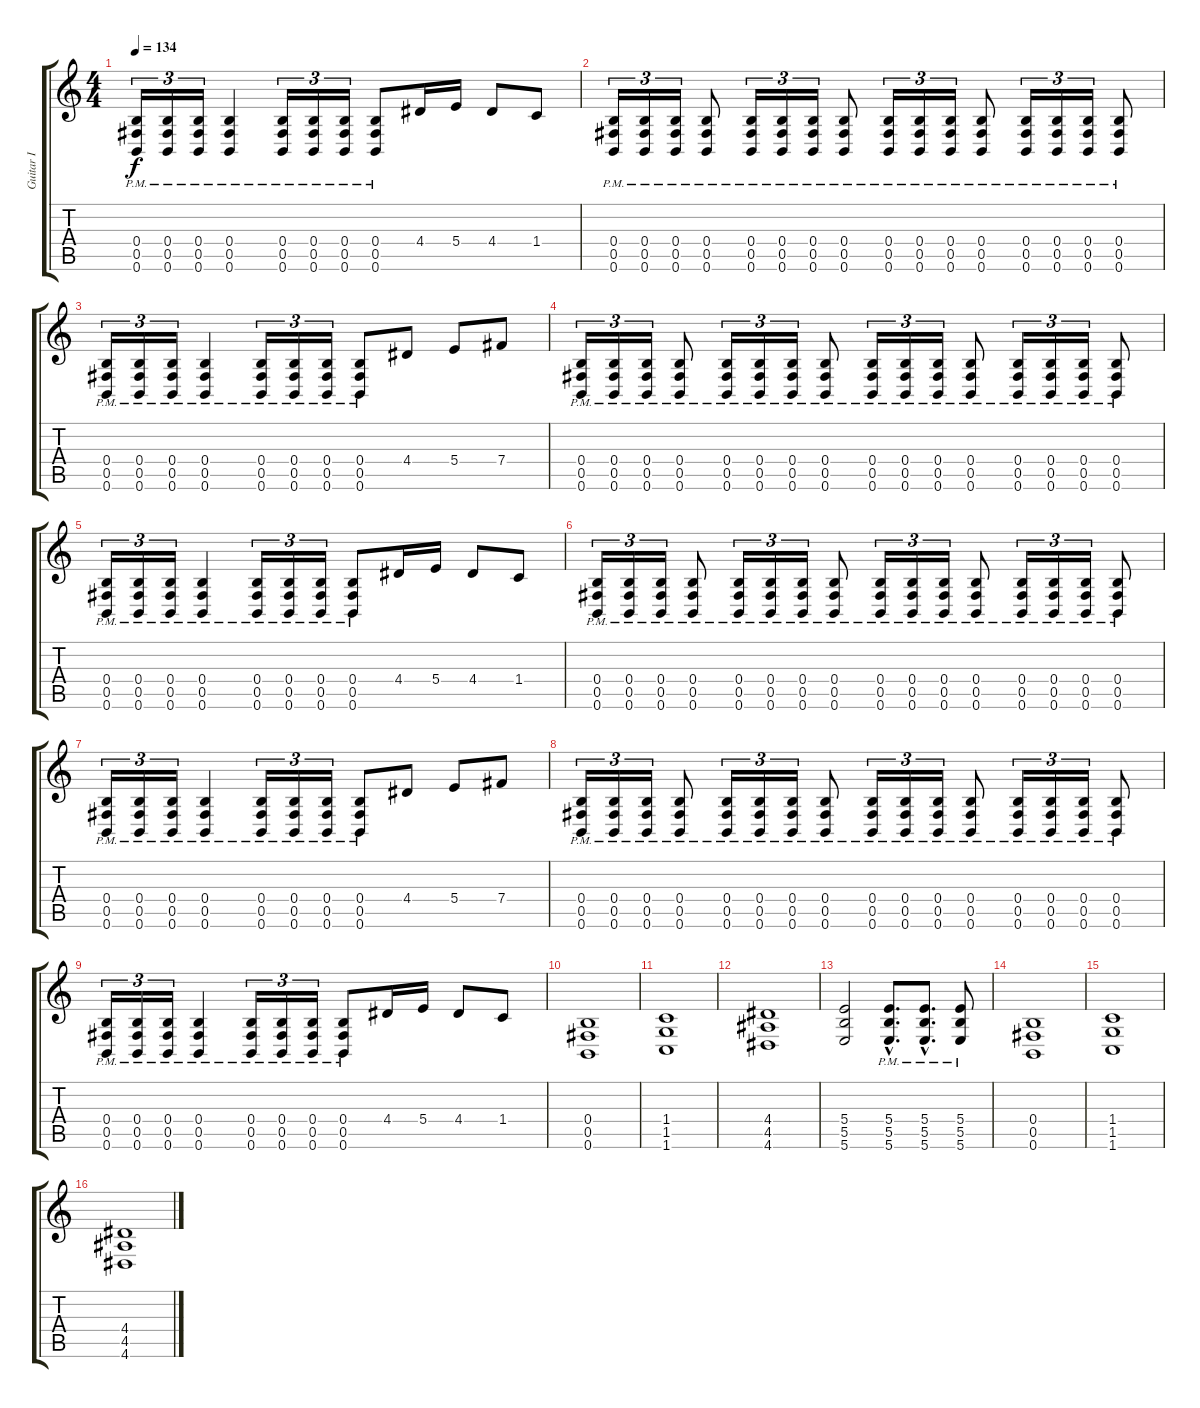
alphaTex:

\track ("Guitar I" "Guitar I") {instrument distortionguitar}
\staff {score tabs}
\tuning (Db4 Ab3 E3 B2 Gb2 B1) {hide}
\ts (4 4)
\tempo 134
\clef g2
\ks c
(0.4{pm} 0.5{pm} 0.6{pm}).16{tu (3 2) dy f} (0.4{pm} 0.5{pm} 0.6{pm}).16{tu (3 2)} (0.4{pm} 0.5{pm} 0.6{pm}).16{tu (3 2)} (0.4{pm} 0.5{pm} 0.6{pm}).4 (0.4{pm} 0.5{pm} 0.6{pm}).16{tu (3 2)} (0.4{pm} 0.5{pm} 0.6{pm}).16{tu (3 2)} (0.4{pm} 0.5{pm} 0.6{pm}).16{tu (3 2)} (0.4{pm} 0.5{pm} 0.6{pm}).8 4.4.16 5.4.16 4.4.8 1.4.8 |
(0.4{pm} 0.5{pm} 0.6{pm}).16{tu (3 2)} (0.4{pm} 0.5{pm} 0.6{pm}).16{tu (3 2)} (0.4{pm} 0.5{pm} 0.6{pm}).16{tu (3 2)} (0.4{pm} 0.5{pm} 0.6{pm}).8 (0.4{pm} 0.5{pm} 0.6{pm}).16{tu (3 2)} (0.4{pm} 0.5{pm} 0.6{pm}).16{tu (3 2)} (0.4{pm} 0.5{pm} 0.6{pm}).16{tu (3 2)} (0.4{pm} 0.5{pm} 0.6{pm}).8 (0.4{pm} 0.5{pm} 0.6{pm}).16{tu (3 2)} (0.4{pm} 0.5{pm} 0.6{pm}).16{tu (3 2)} (0.4{pm} 0.5{pm} 0.6{pm}).16{tu (3 2)} (0.4{pm} 0.5{pm} 0.6{pm}).8 (0.4{pm} 0.5{pm} 0.6{pm}).16{tu (3 2)} (0.4{pm} 0.5{pm} 0.6{pm}).16{tu (3 2)} (0.4{pm} 0.5{pm} 0.6{pm}).16{tu (3 2)} (0.4{pm} 0.5{pm} 0.6{pm}).8 |
(0.4{pm} 0.5{pm} 0.6{pm}).16{tu (3 2)} (0.4{pm} 0.5{pm} 0.6{pm}).16{tu (3 2)} (0.4{pm} 0.5{pm} 0.6{pm}).16{tu (3 2)} (0.4{pm} 0.5{pm} 0.6{pm}).4 (0.4{pm} 0.5{pm} 0.6{pm}).16{tu (3 2)} (0.4{pm} 0.5{pm} 0.6{pm}).16{tu (3 2)} (0.4{pm} 0.5{pm} 0.6{pm}).16{tu (3 2)} (0.4{pm} 0.5{pm} 0.6{pm}).8 4.4.8 5.4.8 7.4.8 |
(0.4{pm} 0.5{pm} 0.6{pm}).16{tu (3 2)} (0.4{pm} 0.5{pm} 0.6{pm}).16{tu (3 2)} (0.4{pm} 0.5{pm} 0.6{pm}).16{tu (3 2)} (0.4{pm} 0.5{pm} 0.6{pm}).8 (0.4{pm} 0.5{pm} 0.6{pm}).16{tu (3 2)} (0.4{pm} 0.5{pm} 0.6{pm}).16{tu (3 2)} (0.4{pm} 0.5{pm} 0.6{pm}).16{tu (3 2)} (0.4{pm} 0.5{pm} 0.6{pm}).8 (0.4{pm} 0.5{pm} 0.6{pm}).16{tu (3 2)} (0.4{pm} 0.5{pm} 0.6{pm}).16{tu (3 2)} (0.4{pm} 0.5{pm} 0.6{pm}).16{tu (3 2)} (0.4{pm} 0.5{pm} 0.6{pm}).8 (0.4{pm} 0.5{pm} 0.6{pm}).16{tu (3 2)} (0.4{pm} 0.5{pm} 0.6{pm}).16{tu (3 2)} (0.4{pm} 0.5{pm} 0.6{pm}).16{tu (3 2)} (0.4{pm} 0.5{pm} 0.6{pm}).8 |
(0.4{pm} 0.5{pm} 0.6{pm}).16{tu (3 2)} (0.4{pm} 0.5{pm} 0.6{pm}).16{tu (3 2)} (0.4{pm} 0.5{pm} 0.6{pm}).16{tu (3 2)} (0.4{pm} 0.5{pm} 0.6{pm}).4 (0.4{pm} 0.5{pm} 0.6{pm}).16{tu (3 2)} (0.4{pm} 0.5{pm} 0.6{pm}).16{tu (3 2)} (0.4{pm} 0.5{pm} 0.6{pm}).16{tu (3 2)} (0.4{pm} 0.5{pm} 0.6{pm}).8 4.4.16 5.4.16 4.4.8 1.4.8 |
(0.4{pm} 0.5{pm} 0.6{pm}).16{tu (3 2)} (0.4{pm} 0.5{pm} 0.6{pm}).16{tu (3 2)} (0.4{pm} 0.5{pm} 0.6{pm}).16{tu (3 2)} (0.4{pm} 0.5{pm} 0.6{pm}).8 (0.4{pm} 0.5{pm} 0.6{pm}).16{tu (3 2)} (0.4{pm} 0.5{pm} 0.6{pm}).16{tu (3 2)} (0.4{pm} 0.5{pm} 0.6{pm}).16{tu (3 2)} (0.4{pm} 0.5{pm} 0.6{pm}).8 (0.4{pm} 0.5{pm} 0.6{pm}).16{tu (3 2)} (0.4{pm} 0.5{pm} 0.6{pm}).16{tu (3 2)} (0.4{pm} 0.5{pm} 0.6{pm}).16{tu (3 2)} (0.4{pm} 0.5{pm} 0.6{pm}).8 (0.4{pm} 0.5{pm} 0.6{pm}).16{tu (3 2)} (0.4{pm} 0.5{pm} 0.6{pm}).16{tu (3 2)} (0.4{pm} 0.5{pm} 0.6{pm}).16{tu (3 2)} (0.4{pm} 0.5{pm} 0.6{pm}).8 |
(0.4{pm} 0.5{pm} 0.6{pm}).16{tu (3 2)} (0.4{pm} 0.5{pm} 0.6{pm}).16{tu (3 2)} (0.4{pm} 0.5{pm} 0.6{pm}).16{tu (3 2)} (0.4{pm} 0.5{pm} 0.6{pm}).4 (0.4{pm} 0.5{pm} 0.6{pm}).16{tu (3 2)} (0.4{pm} 0.5{pm} 0.6{pm}).16{tu (3 2)} (0.4{pm} 0.5{pm} 0.6{pm}).16{tu (3 2)} (0.4{pm} 0.5{pm} 0.6{pm}).8 4.4.8 5.4.8 7.4.8 |
(0.4{pm} 0.5{pm} 0.6{pm}).16{tu (3 2)} (0.4{pm} 0.5{pm} 0.6{pm}).16{tu (3 2)} (0.4{pm} 0.5{pm} 0.6{pm}).16{tu (3 2)} (0.4{pm} 0.5{pm} 0.6{pm}).8 (0.4{pm} 0.5{pm} 0.6{pm}).16{tu (3 2)} (0.4{pm} 0.5{pm} 0.6{pm}).16{tu (3 2)} (0.4{pm} 0.5{pm} 0.6{pm}).16{tu (3 2)} (0.4{pm} 0.5{pm} 0.6{pm}).8 (0.4{pm} 0.5{pm} 0.6{pm}).16{tu (3 2)} (0.4{pm} 0.5{pm} 0.6{pm}).16{tu (3 2)} (0.4{pm} 0.5{pm} 0.6{pm}).16{tu (3 2)} (0.4{pm} 0.5{pm} 0.6{pm}).8 (0.4{pm} 0.5{pm} 0.6{pm}).16{tu (3 2)} (0.4{pm} 0.5{pm} 0.6{pm}).16{tu (3 2)} (0.4{pm} 0.5{pm} 0.6{pm}).16{tu (3 2)} (0.4{pm} 0.5{pm} 0.6{pm}).8 |
(0.4{pm} 0.5{pm} 0.6{pm}).16{tu (3 2)} (0.4{pm} 0.5{pm} 0.6{pm}).16{tu (3 2)} (0.4{pm} 0.5{pm} 0.6{pm}).16{tu (3 2)} (0.4{pm} 0.5{pm} 0.6{pm}).4 (0.4{pm} 0.5{pm} 0.6{pm}).16{tu (3 2)} (0.4{pm} 0.5{pm} 0.6{pm}).16{tu (3 2)} (0.4{pm} 0.5{pm} 0.6{pm}).16{tu (3 2)} (0.4{pm} 0.5{pm} 0.6{pm}).8 4.4.16 5.4.16 4.4.8 1.4.8 |
\section ("" "")
(0.4 0.5 0.6).1 |
(1.4 1.5 1.6).1 |
(4.4 4.5 4.6).1 |
(5.4 5.5 5.6).2 (5.4{hac pm} 5.5{hac pm} 5.6{hac}).8{d} (5.4{hac pm} 5.5{hac pm} 5.6{hac}).8{d} (5.4{pm} 5.5{pm} 5.6).8 |
(0.4 0.5 0.6).1 |
(1.4 1.5 1.6).1 |
(4.4 4.5 4.6).1
